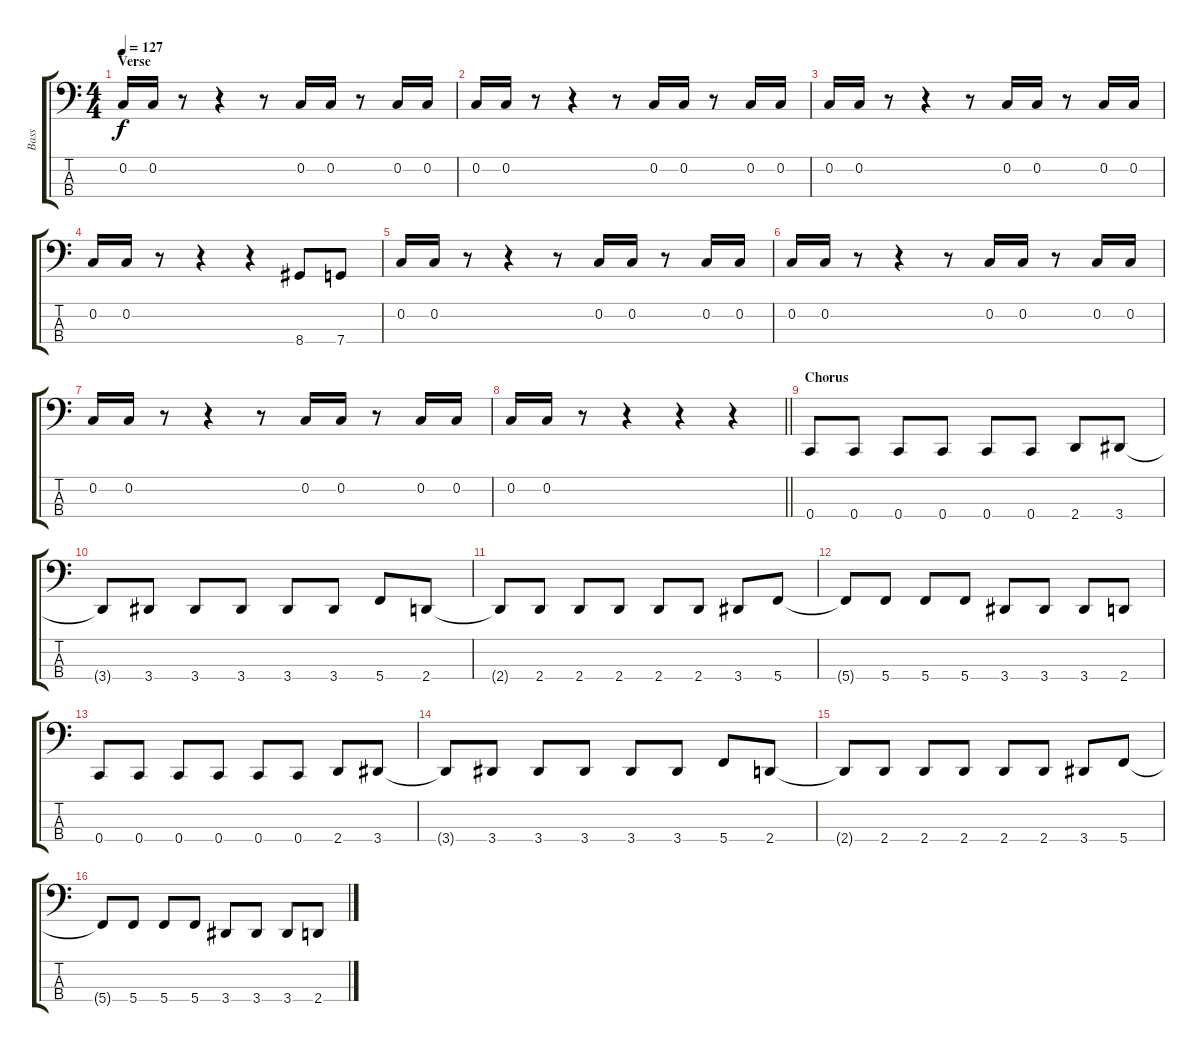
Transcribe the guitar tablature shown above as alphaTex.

\track ("Bass" "Bass") {instrument electricbassfinger}
\staff {score tabs}
\tuning (F2 C2 G1 C1) {hide}
\ts (4 4)
\section ("" "Verse")
\tempo 127
\clef f4
\ks c
0.2.16{dy f} 0.2.16 r.8 r.4 r.8 0.2.16 0.2.16 r.8 0.2.16 0.2.16 |
0.2.16 0.2.16 r.8 r.4 r.8 0.2.16 0.2.16 r.8 0.2.16 0.2.16 |
0.2.16 0.2.16 r.8 r.4 r.8 0.2.16 0.2.16 r.8 0.2.16 0.2.16 |
0.2.16 0.2.16 r.8 r.4 r.4 8.4.8 7.4.8 |
0.2.16 0.2.16 r.8 r.4 r.8 0.2.16 0.2.16 r.8 0.2.16 0.2.16 |
0.2.16 0.2.16 r.8 r.4 r.8 0.2.16 0.2.16 r.8 0.2.16 0.2.16 |
0.2.16 0.2.16 r.8 r.4 r.8 0.2.16 0.2.16 r.8 0.2.16 0.2.16 |
\barLineRight lightlight
0.2.16 0.2.16 r.8 r.4 r.4 r.4 |
\section ("" "Chorus")
0.4.8 0.4.8 0.4.8 0.4.8 0.4.8 0.4.8 2.4.8 3.4.8 |
3.4{t}.8 3.4.8 3.4.8 3.4.8 3.4.8 3.4.8 5.4.8 2.4.8 |
2.4{t}.8 2.4.8 2.4.8 2.4.8 2.4.8 2.4.8 3.4.8 5.4.8 |
5.4{t}.8 5.4.8 5.4.8 5.4.8 3.4.8 3.4.8 3.4.8 2.4.8 |
0.4.8 0.4.8 0.4.8 0.4.8 0.4.8 0.4.8 2.4.8 3.4.8 |
3.4{t}.8 3.4.8 3.4.8 3.4.8 3.4.8 3.4.8 5.4.8 2.4.8 |
2.4{t}.8 2.4.8 2.4.8 2.4.8 2.4.8 2.4.8 3.4.8 5.4.8 |
5.4{t}.8 5.4.8 5.4.8 5.4.8 3.4.8 3.4.8 3.4.8 2.4.8
